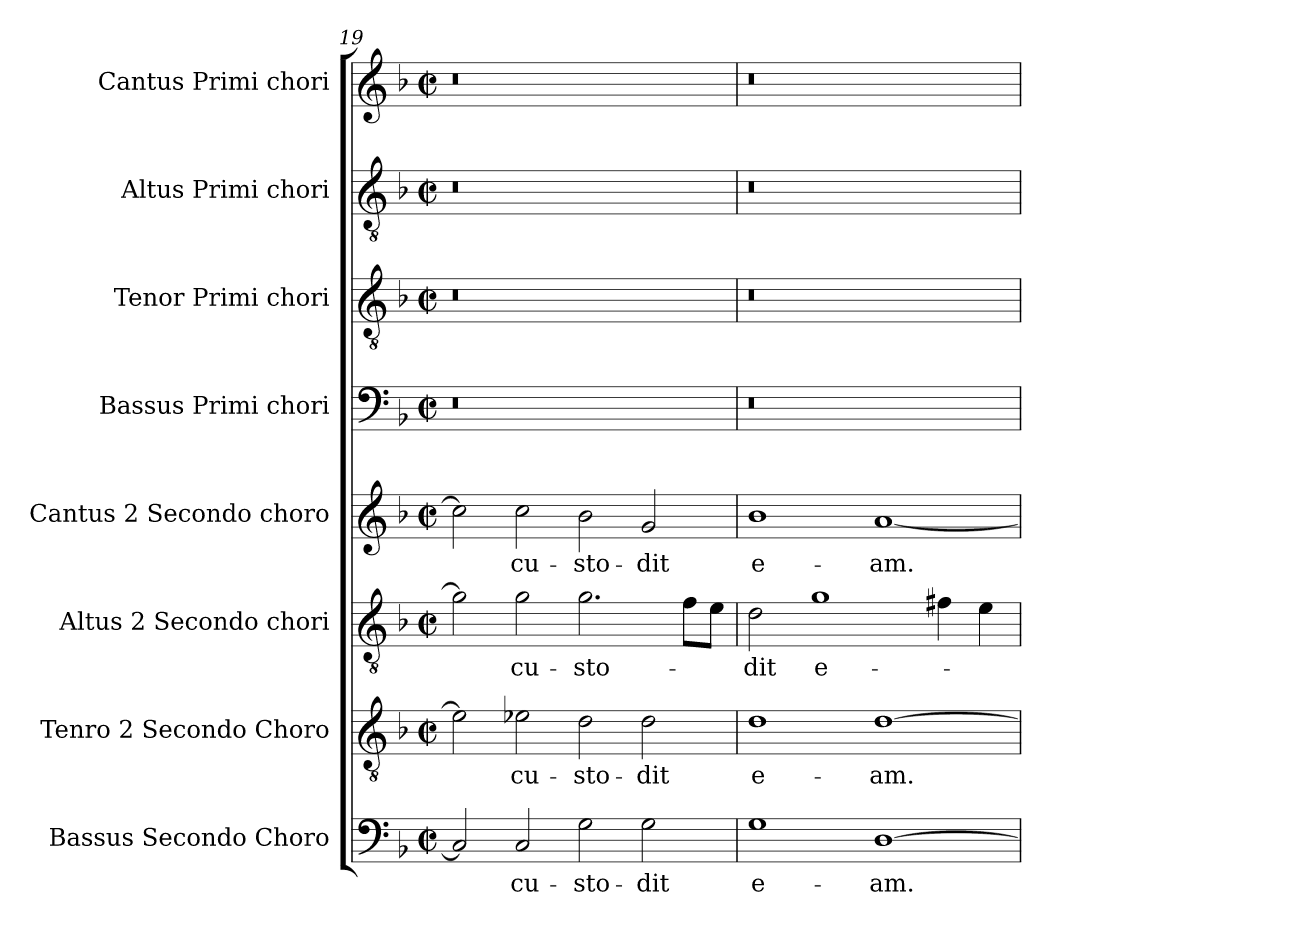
**kern	**text	**kern	**text	**kern	**text	**kern	**text	**kern	**kern	**kern	**kern
*part8	*part8	*part7	*part7	*part6	*part6	*part5	*part5	*part4	*part3	*part2	*part1
*staff8	*staff8	*staff7	*staff7	*staff6	*staff6	*staff5	*staff5	*staff4	*staff3	*staff2	*staff1
*I"Bassus  Secondo Choro	*	*I"Tenro 2  Secondo Choro	*	*I"Altus 2  Secondo chori	*	*I"Cantus 2  Secondo choro	*	*I"Bassus  Primi chori	*I"Tenor  Primi chori	*I"Altus  Primi chori	*I"Cantus  Primi chori
*I'Ch	*	*I'Ch	*	*I'Ch	*	*I'Ch	*	*I'Ch	*I'Ch	*I'Ch	*I'Ch
*clefF4	*	*clefGv2	*	*clefGv2	*	*clefG2	*	*clefF4	*clefGv2	*clefGv2	*clefG2
*k[b-]	*	*k[b-]	*	*k[b-]	*	*k[b-]	*	*k[b-]	*k[b-]	*k[b-]	*k[b-]
*F:	*	*F:	*	*F:	*	*F:	*	*F:	*F:	*F:	*F:
*M2/2	*	*M2/2	*	*M2/2	*	*M2/2	*	*M2/2	*M2/2	*M2/2	*M2/2
*met(c|)	*	*met(c|)	*	*met(c|)	*	*met(c|)	*	*met(c|)	*met(c|)	*met(c|)	*met(c|)
=19	=19	=19	=19	=19	=19	=19	=19	=19	=19	=19	=19
2C/]	.	2e-\]	.	2g\]	.	2cc\]	.	0r	0r	0r	0r
!	!LO:LY:b:cj	!	!LO:LY:b:cj	!	!LO:LY:b:cj	!	!LO:LY:b:cj	!	!	!	!
2C/	cu-	2e-X\	cu-	2g\	cu-	2cc\	cu-	.	.	.	.
!	!LO:LY:b:cj	!	!LO:LY:b:cj	!	!LO:LY:b:cj	!	!LO:LY:b:cj	!	!	!	!
2G\	-sto-	2d\	-sto-	2.g\	-sto-	2b-\	-sto-	.	.	.	.
!	!LO:LY:b:cj	!	!LO:LY:b:cj	!	!	!	!LO:LY:b:cj	!	!	!	!
2G\	-dit	2d\	-dit	.	.	2g/	-dit	.	.	.	.
.	.	.	.	8f\L	.	.	.	.	.	.	.
.	.	.	.	8e\J	.	.	.	.	.	.	.
!!LO:PB:g=z
=20	=20	=20	=20	=20	=20	=20	=20	=20	=20	=20	=20
!	!LO:LY:b:rj	!	!LO:LY:b:rj	!	!LO:LY:b:cj	!	!LO:LY:b:rj	!	!	!	!
1G	e-	1d	e-	2d\	-dit	1b-	e-	0r	0r	0r	0r
!	!	!	!	!	!LO:LY:b:rj	!	!	!	!	!	!
.	.	.	.	1g	e-	.	.	.	.	.	.
!	!LO:LY:b:cj	!	!LO:LY:b:cj	!	!	!	!LO:LY:b:cj	!	!	!	!
[>1D	-am.	[>1d	-am.	.	.	[<1a	-am.	.	.	.	.
.	.	.	.	4f#X\	.	.	.	.	.	.	.
.	.	.	.	4e\	.	.	.	.	.	.	.
=	=	=	=	=	=	=	=	=	=	=	=
*-	*-	*-	*-	*-	*-	*-	*-	*-	*-	*-	*-
